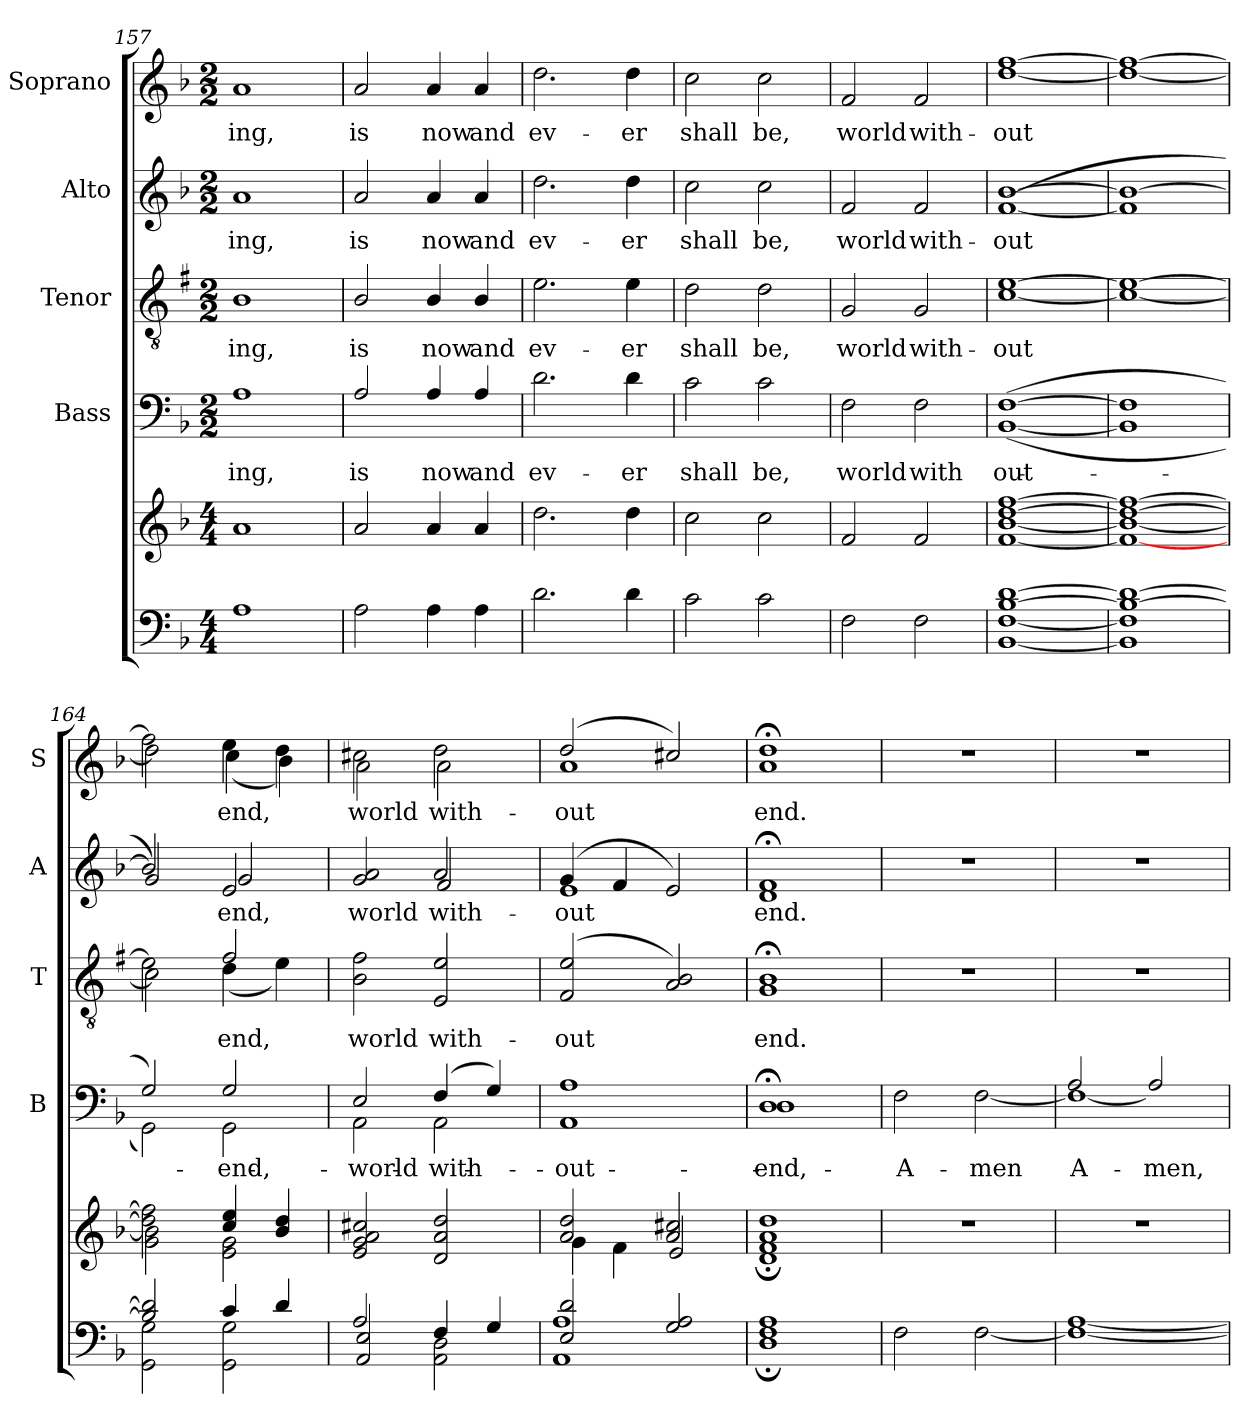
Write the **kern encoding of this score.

**kern	**kern	**kern	**text	**kern	**text	**kern	**text	**kern	**text
*part6	*part5	*part4	*part4	*part3	*part3	*part2	*part2	*part1	*part1
*staff6	*staff5	*staff4	*staff4	*staff3	*staff3	*staff2	*staff2	*staff1	*staff1
*	*	*I"Bass	*	*I"Tenor	*	*I"Alto	*	*I"Soprano	*
*	*	*I'B	*	*I'T	*	*I'A	*	*I'S	*
*clefF4	*clefG2	*clefF4	*	*clefGv2	*	*clefG2	*	*clefG2	*
*	*	*	*	*ITrd1c2	*	*	*	*	*
*k[b-]	*k[b-]	*k[b-]	*	*k[b-]	*	*k[b-]	*	*k[b-]	*
*F:	*F:	*F:	*	*F:	*	*F:	*	*F:	*
*M4/4	*M4/4	*M2/2	*	*M2/2	*	*M2/2	*	*M2/2	*
=157	=157	=157	=157	=157	=157	=157	=157	=157	=157
*^	*^	*	*	*	*	*	*	*	*
!	!	!	!	!	!LO:LY:b	!	!LO:LY:b	!	!LO:LY:b	!	!LO:LY:b
*	*	*	*	*^	*	*^	*	*^	*	*^	*
1A	1ryy	1a	1ryy	1A	1ryy	-ing,	1A	1ryy	-ing,	1a	1ryy	-ing,	1a	1ryy	-ing,
=158	=158	=158	=158	=158	=158	=158	=158	=158	=158	=158	=158	=158	=158	=158	=158
!	!	!	!	!	!	!LO:LY:b	!	!	!LO:LY:b	!	!	!LO:LY:b	!	!	!LO:LY:b
2A\	1ryy	2a/	1ryy	2A/	1ryy	is	2A/	1ryy	is	2a/	1ryy	is	2a/	1ryy	is
!	!	!	!	!	!	!LO:LY:b	!	!	!LO:LY:b	!	!	!LO:LY:b	!	!	!LO:LY:b
4A\	.	4a/	.	4A/	.	now	4A/	.	now	4a/	.	now	4a/	.	now
!	!	!	!	!	!	!LO:LY:b	!	!	!LO:LY:b	!	!	!LO:LY:b	!	!	!LO:LY:b
4A\	.	4a/	.	4A/	.	and	4A/	.	and	4a/	.	and	4a/	.	and
=159	=159	=159	=159	=159	=159	=159	=159	=159	=159	=159	=159	=159	=159	=159	=159
!	!	!	!	!	!	!LO:LY:b	!	!	!LO:LY:b	!	!	!LO:LY:b	!	!	!LO:LY:b
2.d\	1ryy	2.dd\	1ryy	2.d\	1ryy	ev-	2.d\	1ryy	ev-	2.dd\	1ryy	ev-	2.dd\	1ryy	ev-
!	!	!	!	!	!	!LO:LY:b	!	!	!LO:LY:b	!	!	!LO:LY:b	!	!	!LO:LY:b
4d\	.	4dd\	.	4d\	.	-er	4d\	.	-er	4dd\	.	-er	4dd\	.	-er
=160	=160	=160	=160	=160	=160	=160	=160	=160	=160	=160	=160	=160	=160	=160	=160
!	!	!	!	!	!	!LO:LY:b	!	!	!LO:LY:b	!	!	!LO:LY:b	!	!	!LO:LY:b
2c\	1ryy	2cc\	1ryy	2c\	1ryy	shall	2c\	1ryy	shall	2cc\	1ryy	shall	2cc\	1ryy	shall
!	!	!	!	!	!	!LO:LY:b	!	!	!LO:LY:b	!	!	!LO:LY:b	!	!	!LO:LY:b
2c\	.	2cc\	.	2c\	.	be,	2c\	.	be,	2cc\	.	be,	2cc\	.	be,
!!LO:PB:g=z	!!
=161	=161	=161	=161	=161	=161	=161	=161	=161	=161	=161	=161	=161	=161	=161	=161
!	!	!	!	!	!	!LO:LY:b	!	!	!LO:LY:b	!	!	!LO:LY:b	!	!	!LO:LY:b
2F\	1ryy	2f/	1ryy	1ryy	2F\	world	2F/	1ryy	world	2f/	1ryy	world	2f/	1ryy	world
!	!	!	!	!	!	!LO:LY:b	!	!	!LO:LY:b	!	!	!LO:LY:b	!	!	!LO:LY:b
2F\	.	2f/	.	.	2F\	with-	2F/	.	with-	2f/	.	with-	2f/	.	with-
=162	=162	=162	=162	=162	=162	=162	=162	=162	=162	=162	=162	=162	=162	=162	=162
!	!	!	!	!	!	!LO:LY:b	!	!	!LO:LY:b	!	!	!LO:LY:b	!	!	!LO:LY:b
[>1B- [>1d	[<1BB- [<1F	[>1dd [>1ff	[<1f [<1b-	(>[>1F	(<[<1BB-	-out	[>1d	[<1B-	-out	[>1b-	(<[<1f	-out	[>1ff	[<1dd	-out
=163	=163	=163	=163	=163	=163	=163	=163	=163	=163	=163	=163	=163	=163	=163	=163
1B-_ 1d_	1BB-] 1F]	1dd_ 1ff_	1f_ 1b-_	1F]	1BB-]	.	1d_	1B-_	.	1b-_	1f]	.	1ff_	1dd_	.
=164	=164	=164	=164	=164	=164	=164	=164	=164	=164	=164	=164	=164	=164	=164	=164
2B-/] 2d/]	2GG\ 2G\	2dd\] 2ff\]	2g\ 2b-\]	2G/)	2GG\)	.	2d\]	2B-\]	.	2b-/]	2g/)	.	2ff\]	2dd\]	.
!	!	!	!	!	!	!LO:LY:b	!	!	!LO:LY:b	!	!	!LO:LY:b	!	!	!LO:LY:b
4c/	2GG\ 2G\	4cc/ 4ee/	2e\ 2g\	2G/	2GG\	end,	2e/	(<4c\	end,	2e/	2g/	end,	4ee\	(<4cc\	end,
4d/	.	4b-/ 4dd/	.	.	.	.	.	4d\)	.	.	.	.	4dd\	4b-\)	.
=165	=165	=165	=165	=165	=165	=165	=165	=165	=165	=165	=165	=165	=165	=165	=165
!	!	!	!	!	!	!LO:LY:b	!	!	!LO:LY:b	!	!	!LO:LY:b	!	!	!LO:LY:b
2A/	2AA/ 2E/	2e/ 2g/ 2a/ 2cc#X/	1ryy	2E/	2AA\	world	2A\ 2e\	1ryy	world	2g/ 2a/	2ryy	world	2cc#X\	2a\	world
!	!	!	!	!	!	!LO:LY:b	!	!	!LO:LY:b	!	!	!LO:LY:b	!	!	!LO:LY:b
2AA\ 2D\	4F/	2d/ 2a/ 2dd/	.	(>4F/	2AA\	with-	2D/ 2d/	.	with-	2a/	2f/	with-	2dd\	2a\	with-
.	4G/	.	.	4G/)	.	.	.	.	.	.	.	.	.	.	.
=166	=166	=166	=166	=166	=166	=166	=166	=166	=166	=166	=166	=166	=166	=166	=166
!	!	!	!	!	!	!LO:LY:b	!	!	!LO:LY:b	!	!	!LO:LY:b	!	!	!LO:LY:b
2E/ 2d/	1AA 1A	2a/ 2dd/	4g\	1A	1AA	-out	(<2E/ 2d/	1ryy	-out	(>4g/	1e	-out	(>2dd/	1a	-out
.	.	.	4f\	.	.	.	.	.	.	4f/	.	.	.	.	.
2G/ 2A/	.	2a/ 2cc#X/	2e/	.	.	.	2G/ 2A/)	.	.	2e/)	.	.	2cc#X/)	.	.
=167	=167	=167	=167	=167	=167	=167	=167	=167	=167	=167	=167	=167	=167	=167	=167
!	!	!	!	!	!	!LO:LY:b	!	!	!LO:LY:b	!	!	!LO:LY:b	!	!	!LO:LY:b
1F 1A	1D;<	1a 1dd	1d;< 1f;<	1D;<	1D	end,	1F; 1A;	1ryy	end.	1f;<	1d	end.	1dd;	1a	end.
=168	=168	=168	=168	=168	=168	=168	=168	=168	=168	=168	=168	=168	=168	=168	=168
!	!	!	!	!	!	!LO:LY:b	!	!	!	!	!	!	!	!	!
*	*	*	*	*	*	*	*v	*v	*	*	*	*	*v	*v	*
*	*	*v	*v	*	*	*	*	*	*v	*v	*	*	*
1ryy	2F\	1r	1ryy	2F\	A-	1r	.	1r	.	1r	.
!	!	!	!	!	!LO:LY:b	!	!	!	!	!	!
.	[2F\	.	.	[2F\	-men	.	.	.	.	.	.
=169	=169	=169	=169	=169	=169	=169	=169	=169	=169	=169	=169
!	!	!	!	!	!LO:LY:a	!	!	!	!	!	!
1ryy	1F_ [1A	1r	2A/	1F_	A-	1r	.	1r	.	1r	.
!	!	!	!	!	!LO:LY:a	!	!	!	!	!	!
.	.	.	[>2A/	.	-men,	.	.	.	.	.	.
*v	*v	*	*v	*v	*	*	*	*	*	*	*
=	=	=	=	=	=	=	=	=	=
*-	*-	*-	*-	*-	*-	*-	*-	*-	*-
